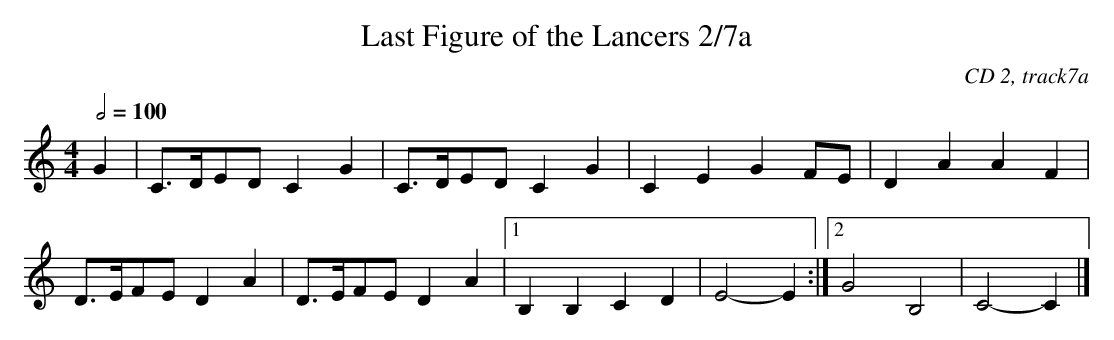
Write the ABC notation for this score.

X:1
T:Last Figure of the Lancers 2/7a
C:CD 2, track7a
M:4/4
L:1/8
Q:1/2=100
K:C
G2|C>DED C2G2|C>DED C2G2|C2E2G2FE|D2A2 A2F2|
D>EFE D2A2|D>EFE D2A2|[1B,2B,2 C2D2|E4-E2:|[2G4B,4|C4-C2|]
